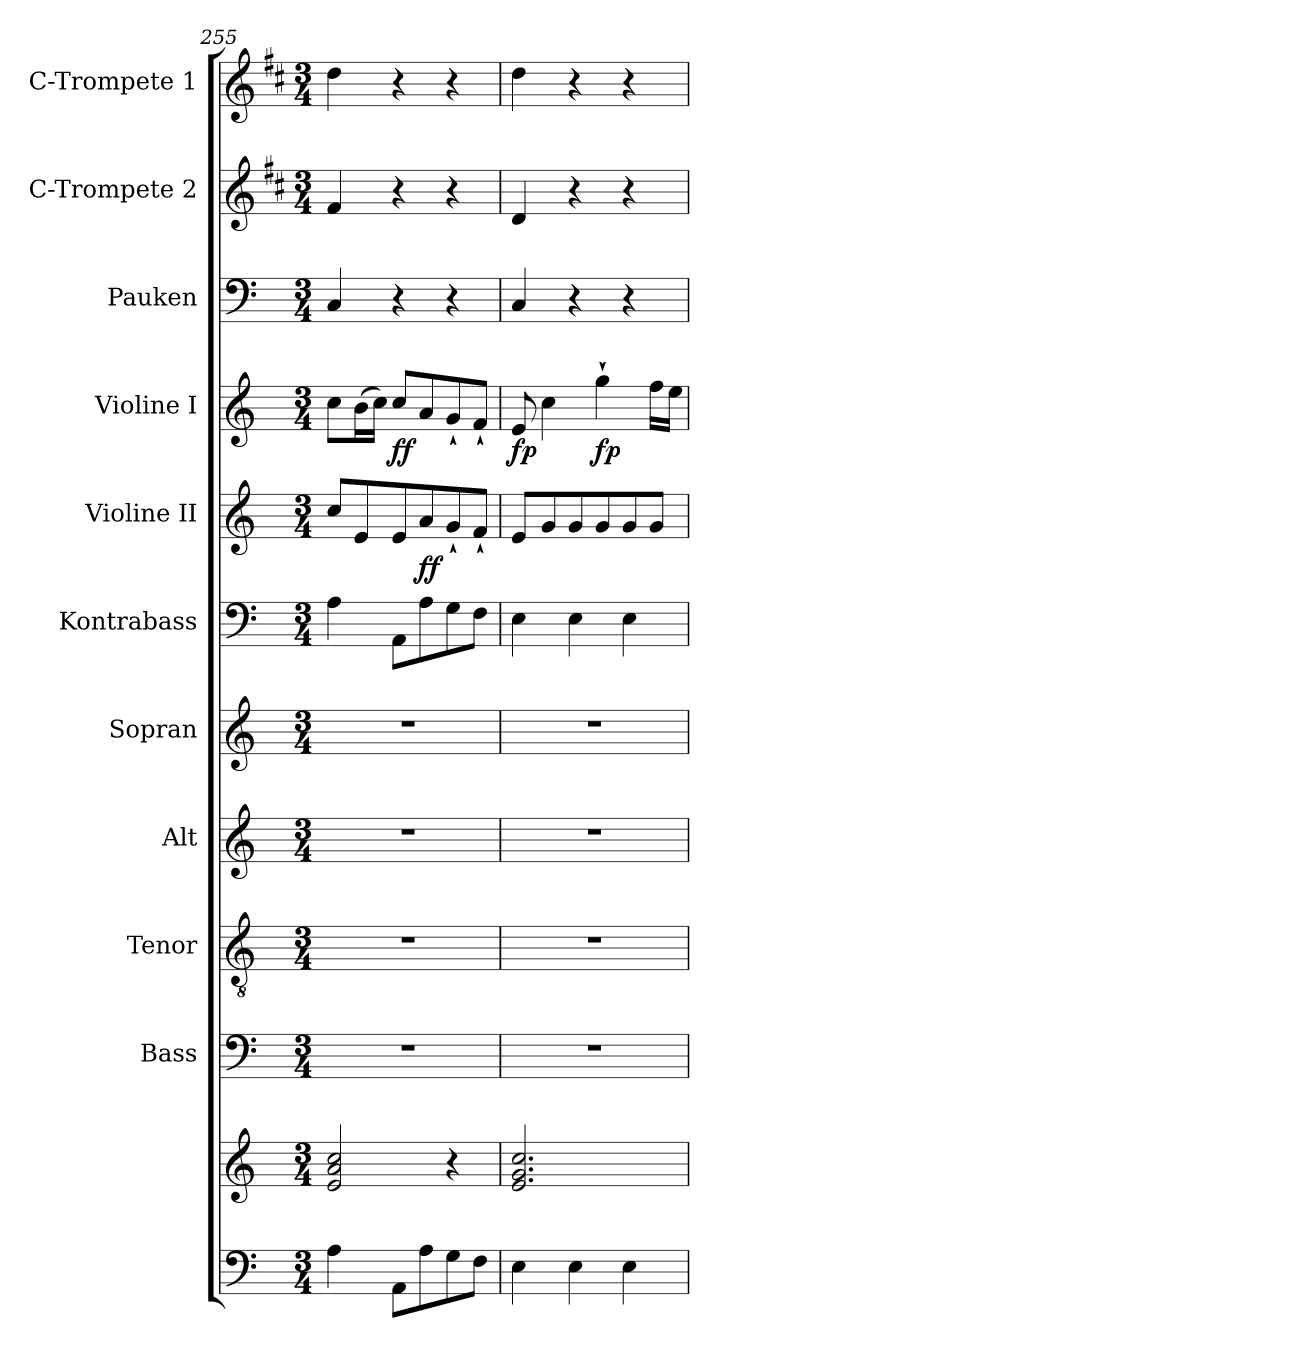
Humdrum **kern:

**kern	**kern	**kern	**kern	**kern	**kern	**kern	**kern	**dynam	**kern	**dynam	**kern	**kern	**kern
*part11	*part11	*part10	*part9	*part8	*part7	*part6	*part5	*part5	*part4	*part4	*part3	*part2	*part1
*staff12	*staff11	*staff10	*staff9	*staff8	*staff7	*staff6	*staff5	*staff5	*staff4	*staff4	*staff3	*staff2	*staff1
*	*	*I"Bass	*I"Tenor	*I"Alt	*I"Sopran	*I"Kontrabass	*I"Violine II	*	*I"Violine I	*	*I"Pauken	*I"C-Trompete 2	*I"C-Trompete 1
*	*	*I'B.	*I'T.	*I'A.	*I'S.	*I'Kb.	*I'Vl. II	*	*I'Vl. I	*	*I'Pk.	*I'C Trp. 2	*I'C Trp. 1
*clefF4	*clefG2	*clefF4	*clefGv2	*clefG2	*clefG2	*clefF4	*clefG2	*	*clefG2	*	*clefF4	*clefG2	*clefG2
*	*	*	*	*	*	*ITrd7c12	*	*	*	*	*	*ITrd1c2	*ITrd1c2
*k[]	*k[]	*k[]	*k[]	*k[]	*k[]	*k[]	*k[]	*	*k[]	*	*k[]	*k[]	*k[]
*C:	*C:	*C:	*C:	*C:	*C:	*C:	*C:	*	*C:	*	*C:	*C:	*C:
*M3/4	*M3/4	*M3/4	*M3/4	*M3/4	*M3/4	*M3/4	*M3/4	*	*M3/4	*	*M3/4	*M3/4	*M3/4
=255	=255	=255	=255	=255	=255	=255	=255	=255	=255	=255	=255	=255	=255
4A\	2e/ 2a/ 2cc/	2.r	2.r	2.r	2.r	4AA\	8cc/L	.	8cc\L	.	4C/	4e/	4cc\
.	.	.	.	.	.	.	8e/	.	(>16b\L	.	.	.	.
.	.	.	.	.	.	.	.	.	16cc\JJ)	.	.	.	.
!	!	!	!	!	!	!	!	!	!	!LO:DY:b	!	!	!
8AA\L	.	.	.	.	.	8AAA\L	8e/	.	8cc/L	ff	4r	4r	4r
!	!	!	!	!	!	!	!	!LO:DY:b	!	!	!	!	!
8A\	.	.	.	.	.	8AA\	8a/	ff	8a/	.	.	.	.
8G\	4r	.	.	.	.	8GG\	8g`</	.	8g`</	.	4r	4r	4r
8F\J	.	.	.	.	.	8FF\J	8f`</J	.	8f`</J	.	.	.	.
=256	=256	=256	=256	=256	=256	=256	=256	=256	=256	=256	=256	=256	=256
!	!	!	!	!	!	!	!	!	!	!LO:DY:b	!	!	!
4E\	2.e/ 2.g/ 2.cc/	2.r	2.r	2.r	2.r	4EE\	8e/L	.	8e/	fp	4C/	4c/	4cc\
.	.	.	.	.	.	.	8g/	.	4cc\	.	.	.	.
4E\	.	.	.	.	.	4EE\	8g/	.	.	.	4r	4r	4r
!	!	!	!	!	!	!	!	!	!	!LO:DY:b	!	!	!
.	.	.	.	.	.	.	8g/	.	4gg`>\	fp	.	.	.
4E\	.	.	.	.	.	4EE\	8g/	.	.	.	4r	4r	4r
.	.	.	.	.	.	.	8g/J	.	16ff\LL	.	.	.	.
.	.	.	.	.	.	.	.	.	16ee\JJ	.	.	.	.
=	=	=	=	=	=	=	=	=	=	=	=	=	=
*-	*-	*-	*-	*-	*-	*-	*-	*-	*-	*-	*-	*-	*-
